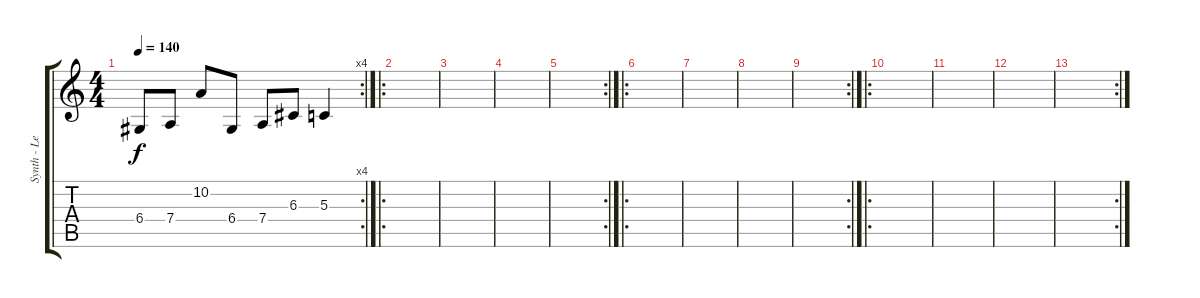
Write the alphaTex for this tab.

\track ("Synth - Lead" "Synth - Le") {instrument marimba}
\staff {score tabs}
\tuning (E4 B3 G3 D3 A2 E2) {hide}
\rc 4
\ts (4 4)
\tempo 140
\clef g2
\ks c
6.4.8{dy f} 7.4.8 10.2.8 6.4.8 7.4.8 6.3.8 5.3.4 |
\ro
|
|
|
\rc 2
|
\ro
|
|
|
\rc 2
|
\ro
|
|
|
\rc 2
